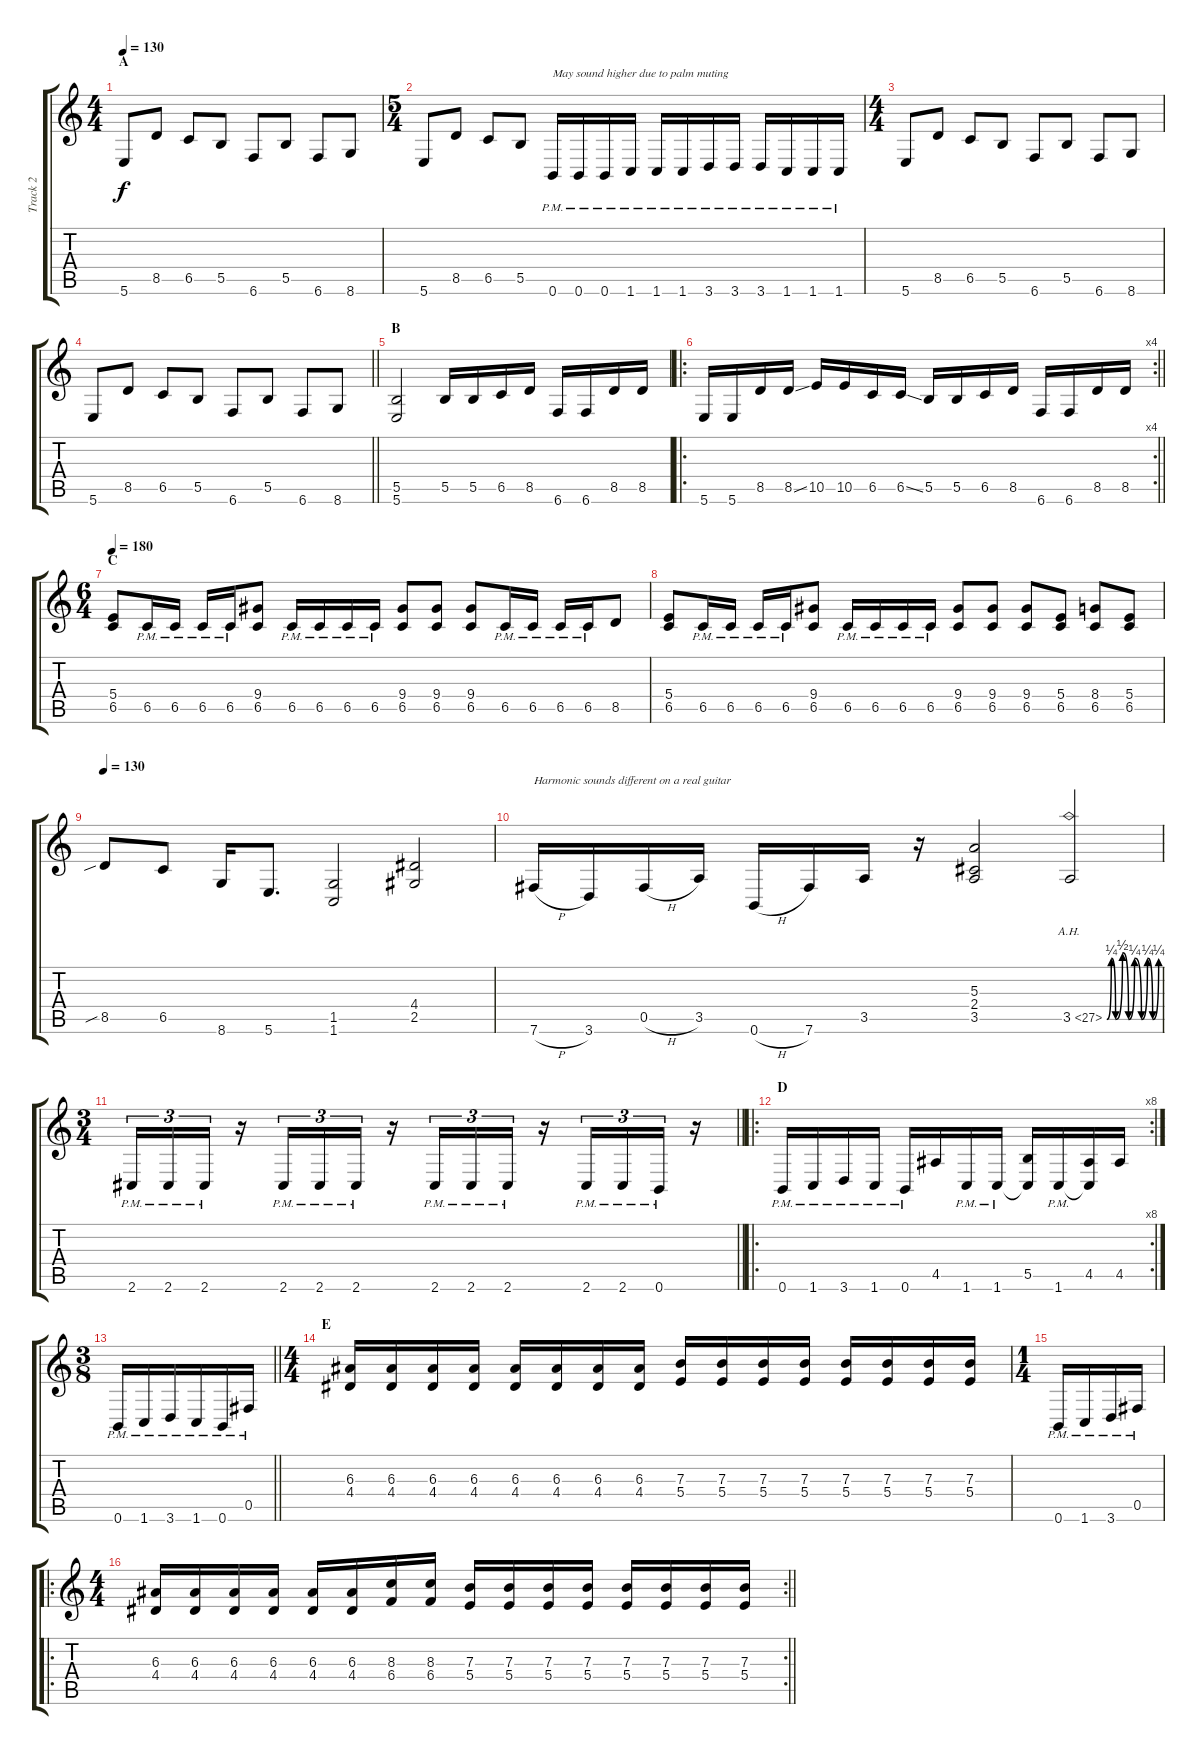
\track ("Track 2" "Track 2") {instrument distortionguitar}
\staff {score tabs}
\tuning (Db4 Ab3 E3 B2 Gb2 B1) {hide}
\ts (4 4)
\section ("" "A")
\tempo 130
\clef g2
\ks c
5.6.8{dy f instrument distortionguitar} 8.5.8 6.5.8 5.5.8 6.6.8 5.5.8 6.6.8 8.6.8 |
\ts (5 4)
5.6.8 8.5.8 6.5.8 5.5.8 0.6{pm}.16{txt "May sound higher due to palm muting"} 0.6{pm}.16 0.6{pm}.16 1.6{pm}.16 1.6{pm}.16 1.6{pm}.16 3.6{pm}.16 3.6{pm}.16 3.6{pm}.16 1.6{pm}.16 1.6{pm}.16 1.6{pm}.16 |
\ts (4 4)
5.6.8 8.5.8 6.5.8 5.5.8 6.6.8 5.5.8 6.6.8 8.6.8 |
\barLineRight lightlight
5.6.8 8.5.8 6.5.8 5.5.8 6.6.8 5.5.8 6.6.8 8.6.8 |
\section ("" "B")
(5.5 5.6).2 5.5.16 5.5.16 6.5.16 8.5.16 6.6.16 6.6.16 8.5.16 8.5.16 |
\ro
\rc 4
\barLineRight lightlight
5.6.16 5.6.16 8.5.16 8.5{ss}.16 10.5.16 10.5.16 6.5.16 6.5{ss}.16 5.5.16 5.5.16 6.5.16 8.5.16 6.6.16 6.6.16 8.5.16 8.5.16 |
\ts (6 4)
\section ("" "C")
\tempo 180
(5.4 6.5).8 6.5{pm}.16 6.5{pm}.16 6.5{pm}.16 6.5{pm}.16 (9.4 6.5).8 6.5{pm}.16 6.5{pm}.16 6.5{pm}.16 6.5{pm}.16 (9.4 6.5).8 (9.4 6.5).8 (9.4 6.5).8 6.5{pm}.16 6.5{pm}.16 6.5{pm}.16 6.5{pm}.16 8.5.8 |
(5.4 6.5).8 6.5{pm}.16 6.5{pm}.16 6.5{pm}.16 6.5{pm}.16 (9.4 6.5).8 6.5{pm}.16 6.5{pm}.16 6.5{pm}.16 6.5{pm}.16 (9.4 6.5).8 (9.4 6.5).8 (9.4 6.5).8 (5.4 6.5).8 (8.4 6.5).8 (5.4 6.5).8 |
\tempo 130
8.5{sib}.8 6.5.8 8.6.16 5.6.8{d} (1.5 1.6).2 (4.4 2.5).2 |
7.6{h}.16{txt "Harmonic sounds different on a real guitar"} 3.6.16 0.5{h}.16 3.5.16 0.6{h}.16 7.6.16 3.5.16 r.16 (5.3 2.4 3.5).2 3.5{be (custom 0 0 5 1 10 0 18 2 25 0 32 1 40 0 47 1 53 0 60 1) ah 24}.2 |
\ts (3 4)
\barLineRight lightlight
2.6{pm}.16{tu (3 2)} 2.6{pm}.16{tu (3 2)} 2.6{pm}.16{tu (3 2)} r.16 2.6{pm}.16{tu (3 2)} 2.6{pm}.16{tu (3 2)} 2.6{pm}.16{tu (3 2)} r.16 2.6{pm}.16{tu (3 2)} 2.6{pm}.16{tu (3 2)} 2.6{pm}.16{tu (3 2)} r.16 2.6{pm}.16{tu (3 2)} 2.6{pm}.16{tu (3 2)} 0.6{pm}.16{tu (3 2)} r.16 |
\ro
\rc 8
\section ("" "D")
0.6{pm}.16 1.6{pm}.16 3.6{pm}.16 1.6{pm}.16 0.6{pm}.16 4.5.16 1.6{pm}.16 1.6{pm}.16 (5.5 1.6{t}).16 1.6{pm}.16 (4.5 1.6{t}).16 4.5.16 |
\ts (3 8)
\barLineRight lightlight
0.6{pm}.16 1.6{pm}.16 3.6{pm}.16 1.6{pm}.16 0.6{pm}.16 0.5{pm}.16 |
\ts (4 4)
\section ("" "E")
(6.3 4.4).16 (6.3 4.4).16 (6.3 4.4).16 (6.3 4.4).16 (6.3 4.4).16 (6.3 4.4).16 (6.3 4.4).16 (6.3 4.4).16 (7.3 5.4).16 (7.3 5.4).16 (7.3 5.4).16 (7.3 5.4).16 (7.3 5.4).16 (7.3 5.4).16 (7.3 5.4).16 (7.3 5.4).16 |
\ts (1 4)
0.6{pm}.16 1.6{pm}.16 3.6{pm}.16 0.5{pm}.16 |
\ro
\rc 2
\ts (4 4)
\barLineRight lightlight
(6.3 4.4).16 (6.3 4.4).16 (6.3 4.4).16 (6.3 4.4).16 (6.3 4.4).16 (6.3 4.4).16 (8.3 6.4).16 (8.3 6.4).16 (7.3 5.4).16 (7.3 5.4).16 (7.3 5.4).16 (7.3 5.4).16 (7.3 5.4).16 (7.3 5.4).16 (7.3 5.4).16 (7.3 5.4).16
